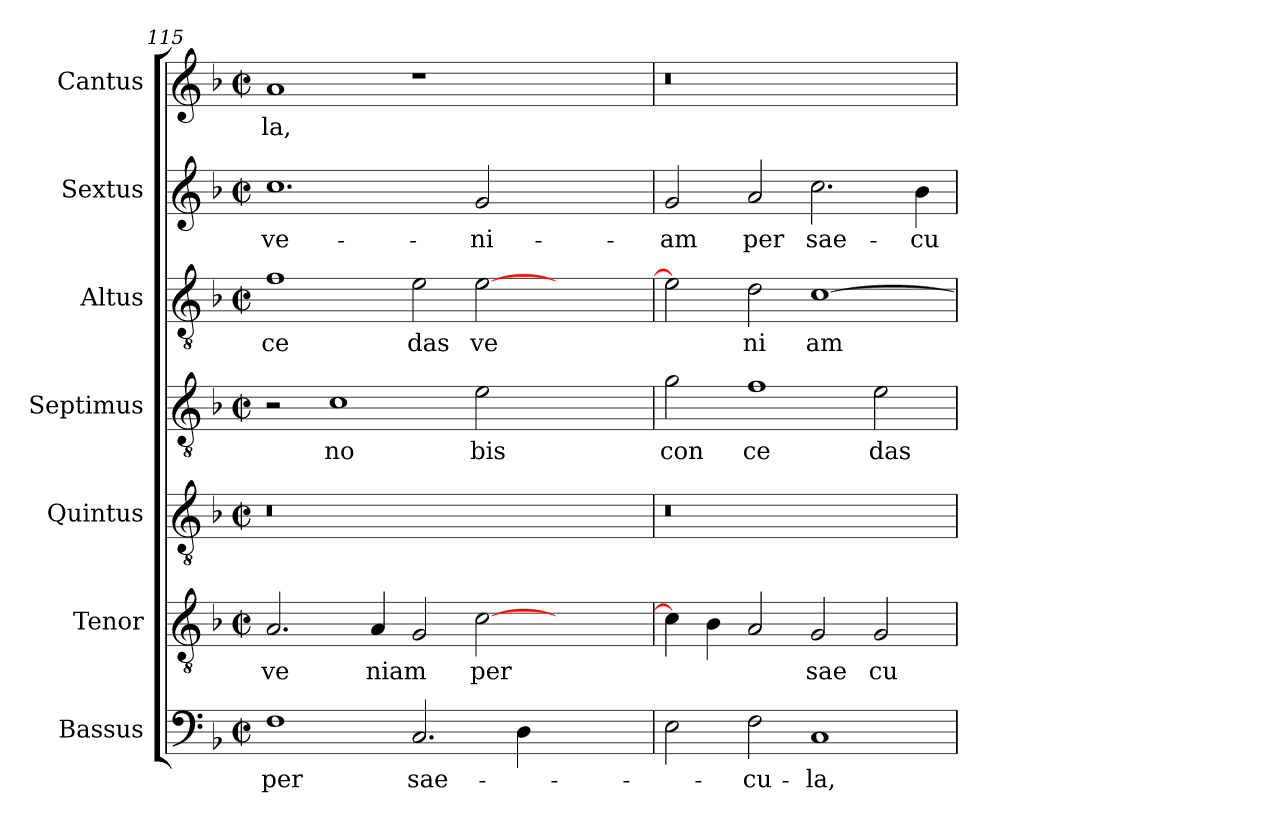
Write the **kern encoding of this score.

**kern	**text	**kern	**text	**kern	**kern	**text	**kern	**text	**kern	**text	**kern	**text
*part7	*part7	*part6	*part6	*part5	*part4	*part4	*part3	*part3	*part2	*part2	*part1	*part1
*staff7	*staff7	*staff6	*staff6	*staff5	*staff4	*staff4	*staff3	*staff3	*staff2	*staff2	*staff1	*staff1
*I"Bassus	*	*I"Tenor	*	*I"Quintus	*I"Septimus	*	*I"Altus	*	*I"Sextus	*	*I"Cantus	*
*clefF4	*	*clefGv2	*	*clefGv2	*clefGv2	*	*clefGv2	*	*clefG2	*	*clefG2	*
*k[b-]	*	*k[b-]	*	*k[b-]	*k[b-]	*	*k[b-]	*	*k[b-]	*	*k[b-]	*
*F:	*	*F:	*	*F:	*F:	*	*F:	*	*F:	*	*F:	*
*M2/2	*	*M2/2	*	*M2/2	*M2/2	*	*M2/2	*	*M2/2	*	*M2/2	*
*met(c|)	*	*met(c|)	*	*met(c|)	*met(c|)	*	*met(c|)	*	*met(c|)	*	*met(c|)	*
=115	=115	=115	=115	=115	=115	=115	=115	=115	=115	=115	=115	=115
!	!LO:LY:b:cj	!	!LO:LY:b:cj	!	!	!	!	!LO:LY:b:cj	!	!LO:LY:b:cj	!	!LO:LY:b:cj
1F	per	2.A/	ve	0r	2r	.	1f	ce	1.cc	ve-	1a	la,
!	!	!	!	!	!	!LO:LY:b:cj	!	!	!	!	!	!
.	.	.	.	.	1c	no	.	.	.	.	.	.
!	!	!	!LO:LY:b	!	!	!	!	!	!	!	!	!
.	.	4A/	niam	.	.	.	.	.	.	.	.	.
!	!LO:LY:b	!	!	!	!	!	!	!LO:LY:b:cj	!	!	!LO:N:vis=1	!
2.C/	sae-	2G/	.	.	.	.	2e\	das	.	.	0r	.
!	!	!	!LO:LY:b	!	!	!LO:LY:b:cj	!	!LO:LY:b:cj	!	!LO:LY:b:cj	!	!
.	.	[>2c\	per	.	2e\	bis	[>2e\	ve	2g/	-ni-	.	.
4D\	.	.	.	.	.	.	.	.	.	.	.	.
1ryy	.	1ryy	.	1ryy	1ryy	.	1ryy	.	1ryy	.	.	.
=116	=116	=116	=116	=116	=116	=116	=116	=116	=116	=116	=116	=116
!	!	!	!	!	!	!LO:LY:b:cj	!	!	!	!LO:LY:b:cj	!	!
2E\	.	4c\]	.	0r	2g\	con	2e\]	.	2g/	-am	0r	.
.	.	4B-\	.	.	.	.	.	.	.	.	.	.
!	!LO:LY:b:cj	!	!	!	!	!LO:LY:b:cj	!	!LO:LY:b:cj	!	!LO:LY:b:cj	!	!
2F\	-cu-	2A/	.	.	1f	ce	2d\	ni	2a/	per	.	.
!	!LO:LY:b:cj	!	!LO:LY:b:cj	!	!	!	!	!LO:LY:b:cj	!	!LO:LY:b:cj	!	!
1C	-la,	2G/	sae	.	.	.	[>1c	am	2.cc\	sae-	.	.
!	!	!	!LO:LY:b:cj	!	!	!LO:LY:b:cj	!	!	!	!	!	!
.	.	2G/	cu	.	2e\	das	.	.	.	.	.	.
!	!	!	!	!	!	!	!	!	!	!LO:LY:b:cj	!	!
.	.	.	.	.	.	.	.	.	4b-\	-cu-	.	.
=	=	=	=	=	=	=	=	=	=	=	=	=
*-	*-	*-	*-	*-	*-	*-	*-	*-	*-	*-	*-	*-
